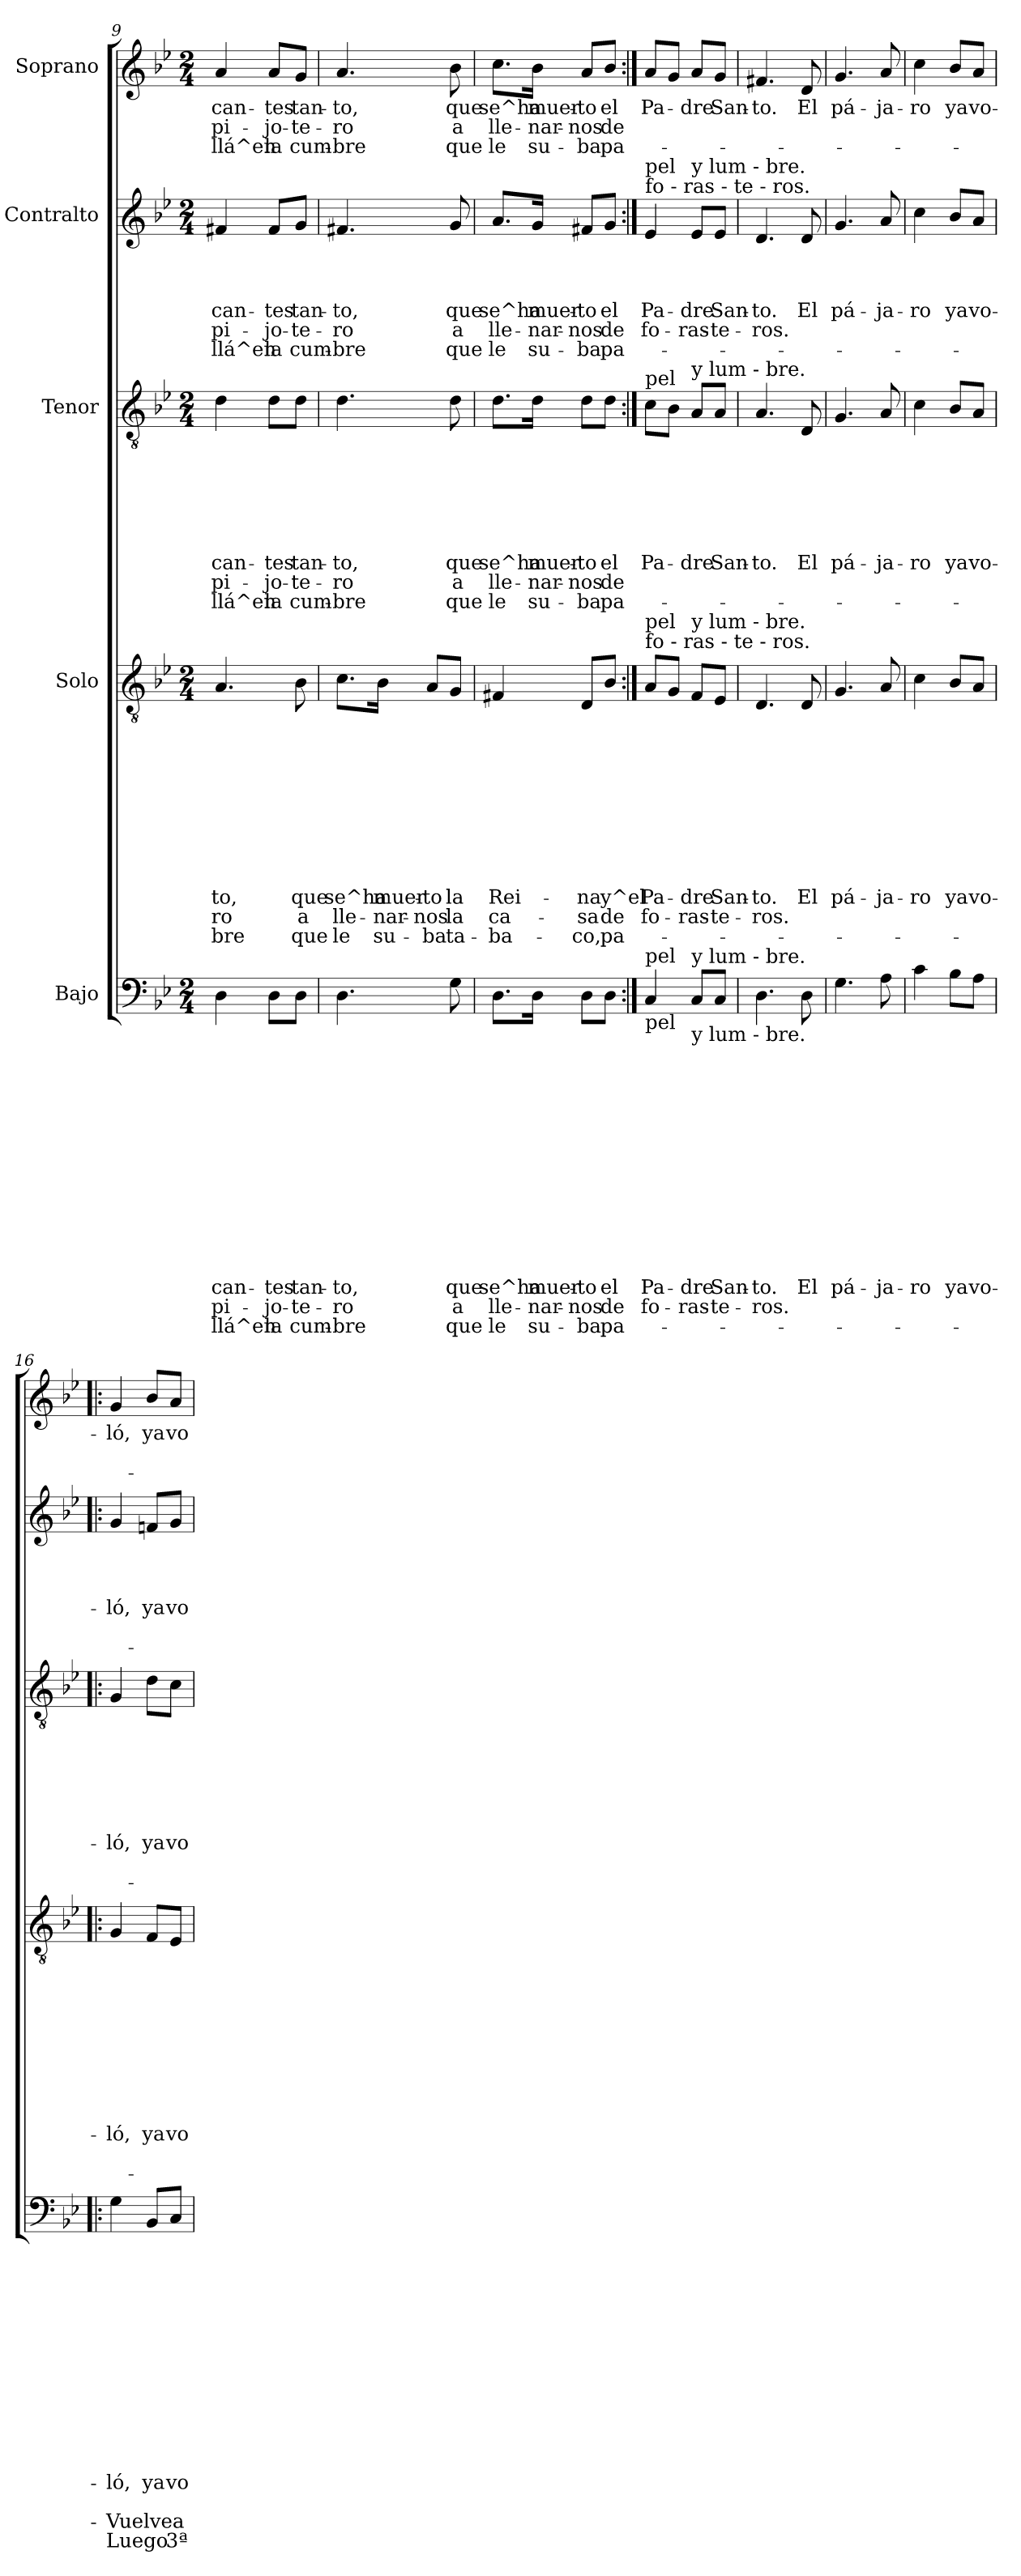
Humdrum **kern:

**kern	**text	**text	**text	**text	**text	**text	**text	**text	**text	**text	**text	**text	**text	**text	**text	**text	**kern	**text	**text	**text	**text	**text	**text	**text	**text	**text	**text	**text	**text	**kern	**text	**text	**text	**text	**text	**text	**text	**text	**text	**kern	**text	**text	**text	**text	**text	**text	**kern	**text	**text	**text
*part5	*part5	*part5	*part5	*part5	*part5	*part5	*part5	*part5	*part5	*part5	*part5	*part5	*part5	*part5	*part5	*part5	*part4	*part4	*part4	*part4	*part4	*part4	*part4	*part4	*part4	*part4	*part4	*part4	*part4	*part3	*part3	*part3	*part3	*part3	*part3	*part3	*part3	*part3	*part3	*part2	*part2	*part2	*part2	*part2	*part2	*part2	*part1	*part1	*part1	*part1
*staff5	*staff5	*staff5	*staff5	*staff5	*staff5	*staff5	*staff5	*staff5	*staff5	*staff5	*staff5	*staff5	*staff5	*staff5	*staff5	*staff5	*staff4	*staff4	*staff4	*staff4	*staff4	*staff4	*staff4	*staff4	*staff4	*staff4	*staff4	*staff4	*staff4	*staff3	*staff3	*staff3	*staff3	*staff3	*staff3	*staff3	*staff3	*staff3	*staff3	*staff2	*staff2	*staff2	*staff2	*staff2	*staff2	*staff2	*staff1	*staff1	*staff1	*staff1
*I"Bajo	*	*	*	*	*	*	*	*	*	*	*	*	*	*	*	*	*I"Solo	*	*	*	*	*	*	*	*	*	*	*	*	*I"Tenor	*	*	*	*	*	*	*	*	*	*I"Contralto	*	*	*	*	*	*	*I"Soprano	*	*	*
*clefF4	*	*	*	*	*	*	*	*	*	*	*	*	*	*	*	*	*clefGv2	*	*	*	*	*	*	*	*	*	*	*	*	*clefGv2	*	*	*	*	*	*	*	*	*	*clefG2	*	*	*	*	*	*	*clefG2	*	*	*
*k[b-e-]	*	*	*	*	*	*	*	*	*	*	*	*	*	*	*	*	*k[b-e-]	*	*	*	*	*	*	*	*	*	*	*	*	*k[b-e-]	*	*	*	*	*	*	*	*	*	*k[b-e-]	*	*	*	*	*	*	*k[b-e-]	*	*	*
*B-:	*	*	*	*	*	*	*	*	*	*	*	*	*	*	*	*	*B-:	*	*	*	*	*	*	*	*	*	*	*	*	*B-:	*	*	*	*	*	*	*	*	*	*B-:	*	*	*	*	*	*	*B-:	*	*	*
*M2/4	*	*	*	*	*	*	*	*	*	*	*	*	*	*	*	*	*M2/4	*	*	*	*	*	*	*	*	*	*	*	*	*M2/4	*	*	*	*	*	*	*	*	*	*M2/4	*	*	*	*	*	*	*M2/4	*	*	*
=9	=9	=9	=9	=9	=9	=9	=9	=9	=9	=9	=9	=9	=9	=9	=9	=9	=9	=9	=9	=9	=9	=9	=9	=9	=9	=9	=9	=9	=9	=9	=9	=9	=9	=9	=9	=9	=9	=9	=9	=9	=9	=9	=9	=9	=9	=9	=9	=9	=9	=9
!	!	!	!	!	!	!	!	!	!	!	!	!	!LO:LY:b	!LO:LY:b	!LO:LY:b	!	!	!	!	!	!	!	!	!	!	!	!LO:LY:b	!LO:LY:b	!LO:LY:b	!	!	!	!	!	!	!	!LO:LY:b	!LO:LY:b	!LO:LY:b	!	!	!	!	!LO:LY:b	!LO:LY:b	!LO:LY:b	!	!LO:LY:b	!LO:LY:b	!LO:LY:b
4D\	.	.	.	.	.	.	.	.	.	.	.	.	can-	pi-	-llá^en	.	4.A/	.	.	.	.	.	.	.	.	.	-to,	-ro	-bre	4d\	.	.	.	.	.	.	can-	pi-	-llá^en	4f#X/	.	.	.	can-	pi-	-llá^en	4a/	can-	pi-	-llá^en
!	!	!	!	!	!	!	!	!	!	!	!	!	!LO:LY:b	!LO:LY:b	!LO:LY:b	!	!	!	!	!	!	!	!	!	!	!	!	!	!	!	!	!	!	!	!	!	!LO:LY:b	!LO:LY:b	!LO:LY:b	!	!	!	!	!LO:LY:b	!LO:LY:b	!LO:LY:b	!	!LO:LY:b	!LO:LY:b	!LO:LY:b
8D\L	.	.	.	.	.	.	.	.	.	.	.	.	-tes	-jo-	la	.	.	.	.	.	.	.	.	.	.	.	.	.	.	8d\L	.	.	.	.	.	.	-tes	-jo-	la	8f#/L	.	.	.	-tes	-jo-	la	8a/L	-tes	-jo-	la
!	!	!	!	!	!	!	!	!	!	!	!	!	!LO:LY:b	!LO:LY:b	!LO:LY:b	!	!	!	!	!	!	!	!	!	!	!	!LO:LY:b	!LO:LY:b	!LO:LY:b	!	!	!	!	!	!	!	!LO:LY:b	!LO:LY:b	!LO:LY:b	!	!	!	!	!LO:LY:b	!LO:LY:b	!LO:LY:b	!	!LO:LY:b	!LO:LY:b	!LO:LY:b
8D\J	.	.	.	.	.	.	.	.	.	.	.	.	tan-	-te-	cum-	.	8B-\	.	.	.	.	.	.	.	.	.	que	a	que	8d\J	.	.	.	.	.	.	tan-	-te-	cum-	8g/J	.	.	.	tan-	-te-	cum-	8g/J	tan-	-te-	cum-
=10	=10	=10	=10	=10	=10	=10	=10	=10	=10	=10	=10	=10	=10	=10	=10	=10	=10	=10	=10	=10	=10	=10	=10	=10	=10	=10	=10	=10	=10	=10	=10	=10	=10	=10	=10	=10	=10	=10	=10	=10	=10	=10	=10	=10	=10	=10	=10	=10	=10	=10
!	!	!	!	!	!	!	!	!	!	!	!	!	!LO:LY:b	!LO:LY:b	!LO:LY:b	!	!	!	!	!	!	!	!	!	!	!	!LO:LY:b	!LO:LY:b	!LO:LY:b	!	!	!	!	!	!	!	!LO:LY:b	!LO:LY:b	!LO:LY:b	!	!	!	!	!LO:LY:b	!LO:LY:b	!LO:LY:b	!	!LO:LY:b	!LO:LY:b	!LO:LY:b
4.D\	.	.	.	.	.	.	.	.	.	.	.	.	-to,	-ro	-bre	.	8.c\L	.	.	.	.	.	.	.	.	.	se^ha	lle-	le	4.d\	.	.	.	.	.	.	-to,	-ro	-bre	4.f#X/	.	.	.	-to,	-ro	-bre	4.a/	-to,	-ro	-bre
!	!	!	!	!	!	!	!	!	!	!	!	!	!	!	!	!	!	!	!	!	!	!	!	!	!	!	!LO:LY:b	!LO:LY:b	!LO:LY:b	!	!	!	!	!	!	!	!	!	!	!	!	!	!	!	!	!	!	!	!	!
.	.	.	.	.	.	.	.	.	.	.	.	.	.	.	.	.	16B-\Jk	.	.	.	.	.	.	.	.	.	muer-	-nar-	su-	.	.	.	.	.	.	.	.	.	.	.	.	.	.	.	.	.	.	.	.	.
!	!	!	!	!	!	!	!	!	!	!	!	!	!	!	!	!	!	!	!	!	!	!	!	!	!	!	!LO:LY:b	!LO:LY:b	!LO:LY:b	!	!	!	!	!	!	!	!	!	!	!	!	!	!	!	!	!	!	!	!	!
.	.	.	.	.	.	.	.	.	.	.	.	.	.	.	.	.	8A/L	.	.	.	.	.	.	.	.	.	-to	-nos	-ba	.	.	.	.	.	.	.	.	.	.	.	.	.	.	.	.	.	.	.	.	.
!	!	!	!	!	!	!	!	!	!	!	!	!	!LO:LY:b	!LO:LY:b	!LO:LY:b	!	!	!	!	!	!	!	!	!	!	!	!LO:LY:b	!LO:LY:b	!LO:LY:b	!	!	!	!	!	!	!	!LO:LY:b	!LO:LY:b	!LO:LY:b	!	!	!	!	!LO:LY:b	!LO:LY:b	!LO:LY:b	!	!LO:LY:b	!LO:LY:b	!LO:LY:b
8G\	.	.	.	.	.	.	.	.	.	.	.	.	que	a	que	.	8G/J	.	.	.	.	.	.	.	.	.	la	la	ta-	8d\	.	.	.	.	.	.	que	a	que	8g/	.	.	.	que	a	que	8b-\	que	a	que
=11	=11	=11	=11	=11	=11	=11	=11	=11	=11	=11	=11	=11	=11	=11	=11	=11	=11	=11	=11	=11	=11	=11	=11	=11	=11	=11	=11	=11	=11	=11	=11	=11	=11	=11	=11	=11	=11	=11	=11	=11	=11	=11	=11	=11	=11	=11	=11	=11	=11	=11
!	!	!	!	!	!	!	!	!	!	!	!	!	!LO:LY:b	!LO:LY:b	!LO:LY:b	!	!	!	!	!	!	!	!	!	!	!	!LO:LY:b	!LO:LY:b	!LO:LY:b	!	!	!	!	!	!	!	!LO:LY:b	!LO:LY:b	!LO:LY:b	!	!	!	!	!LO:LY:b	!LO:LY:b	!LO:LY:b	!	!LO:LY:b	!LO:LY:b	!LO:LY:b
8.D\L	.	.	.	.	.	.	.	.	.	.	.	.	se^ha	lle-	le	.	4F#X/	.	.	.	.	.	.	.	.	.	Rei-	ca-	-ba-	8.d\L	.	.	.	.	.	.	se^ha	lle-	le	8.a/L	.	.	.	se^ha	lle-	le	8.cc\L	se^ha	lle-	le
!	!	!	!	!	!	!	!	!	!	!	!	!	!LO:LY:b	!LO:LY:b	!LO:LY:b	!	!	!	!	!	!	!	!	!	!	!	!	!	!	!	!	!	!	!	!	!	!LO:LY:b	!LO:LY:b	!LO:LY:b	!	!	!	!	!LO:LY:b	!LO:LY:b	!LO:LY:b	!	!LO:LY:b	!LO:LY:b	!LO:LY:b
16D\Jk	.	.	.	.	.	.	.	.	.	.	.	.	muer-	-nar-	su-	.	.	.	.	.	.	.	.	.	.	.	.	.	.	16d\Jk	.	.	.	.	.	.	muer-	-nar-	su-	16g/Jk	.	.	.	muer-	-nar-	su-	16b-\Jk	muer-	-nar-	su-
!	!	!	!	!	!	!	!	!	!	!	!	!	!LO:LY:b	!LO:LY:b	!LO:LY:b	!	!	!	!	!	!	!	!	!	!	!	!LO:LY:b	!LO:LY:b	!LO:LY:b	!	!	!	!	!	!	!	!LO:LY:b	!LO:LY:b	!LO:LY:b	!	!	!	!	!LO:LY:b	!LO:LY:b	!LO:LY:b	!	!LO:LY:b	!LO:LY:b	!LO:LY:b
8D\L	.	.	.	.	.	.	.	.	.	.	.	.	-to	-nos	-ba	.	8D/L	.	.	.	.	.	.	.	.	.	-na	-sa	-co,	8d\L	.	.	.	.	.	.	-to	-nos	-ba	8f#X/L	.	.	.	-to	-nos	-ba	8a/L	-to	-nos	-ba
!	!	!	!	!	!	!	!	!	!	!	!	!	!LO:LY:b	!LO:LY:b	!LO:LY:b	!	!	!	!	!	!	!	!	!	!	!	!LO:LY:b	!LO:LY:b	!LO:LY:b	!	!	!	!	!	!	!	!LO:LY:b	!LO:LY:b	!LO:LY:b	!	!	!	!	!LO:LY:b	!LO:LY:b	!LO:LY:b	!	!LO:LY:b	!LO:LY:b	!LO:LY:b
8D\J	.	.	.	.	.	.	.	.	.	.	.	.	el	de	pa-	.	8B-/J	.	.	.	.	.	.	.	.	.	y^el	de	pa-	8d\J	.	.	.	.	.	.	el	de	pa-	8g/J	.	.	.	el	de	pa-	8b-/J	el	de	pa-
!!LO:PB:g=z
=12:|!	=12:|!	=12:|!	=12:|!	=12:|!	=12:|!	=12:|!	=12:|!	=12:|!	=12:|!	=12:|!	=12:|!	=12:|!	=12:|!	=12:|!	=12:|!	=12:|!	=12:|!	=12:|!	=12:|!	=12:|!	=12:|!	=12:|!	=12:|!	=12:|!	=12:|!	=12:|!	=12:|!	=12:|!	=12:|!	=12:|!	=12:|!	=12:|!	=12:|!	=12:|!	=12:|!	=12:|!	=12:|!	=12:|!	=12:|!	=12:|!	=12:|!	=12:|!	=12:|!	=12:|!	=12:|!	=12:|!	=12:|!	=12:|!	=12:|!	=12:|!
!	!	!	!	!	!	!	!	!	!	!	!	!	!	!	!	!	!	!	!	!	!	!	!	!	!	!	!	!	!	!	!	!	!	!	!	!	!	!	!	!LO:TX:a:t=fo - ras - te - ros.	!	!	!	!	!	!	!	!	!	!
!	!	!	!	!	!	!	!	!	!	!	!	!	!	!	!	!	!	!	!	!	!	!	!	!	!	!	!	!	!	!	!	!	!	!	!	!	!	!	!	!LO:TX:a:t=pel	!	!	!	!	!	!	!	!	!	!
!	!	!	!	!	!	!	!	!	!	!	!	!	!	!	!	!	!	!	!	!	!	!	!	!	!	!	!	!	!	!LO:TX:a:t=pel	!	!	!	!	!	!	!	!	!	!	!	!	!	!	!	!	!	!	!	!
!	!	!	!	!	!	!	!	!	!	!	!	!	!	!	!	!	!LO:TX:a:t=fo - ras - te - ros.	!	!	!	!	!	!	!	!	!	!	!	!	!	!	!	!	!	!	!	!	!	!	!	!	!	!	!	!	!	!	!	!	!
!	!	!	!	!	!	!	!	!	!	!	!	!	!	!	!	!	!LO:TX:a:t=pel	!	!	!	!	!	!	!	!	!	!	!	!	!	!	!	!	!	!	!	!	!	!	!	!	!	!	!	!	!	!	!	!	!
!LO:TX:a:t=pel	!	!	!	!	!	!	!	!	!	!	!	!	!	!	!	!	!	!	!	!	!	!	!	!	!	!	!	!	!	!	!	!	!	!	!	!	!	!	!	!	!	!	!	!	!	!	!	!	!	!
!LO:TX:b:t=pel	!	!	!	!	!	!	!	!	!	!	!	!	!	!	!	!	!	!	!	!	!	!	!	!	!	!	!	!	!	!	!	!	!	!	!	!	!	!	!	!	!	!	!	!	!	!	!	!	!	!
!	!	!	!	!	!	!	!	!	!	!	!	!	!LO:LY:b	!LO:LY:b	!	!	!	!	!	!	!	!	!	!	!	!	!LO:LY:b	!LO:LY:b	!	!	!	!	!	!	!	!	!LO:LY:b	!	!	!	!	!	!	!LO:LY:b	!LO:LY:b	!	!	!LO:LY:b	!	!
4C/	.	.	.	.	.	.	.	.	.	.	.	.	Pa-	fo-	.	.	8A/L	.	.	.	.	.	.	.	.	.	Pa-	fo-	.	8c\L	.	.	.	.	.	.	Pa-	.	.	4e-/	.	.	.	Pa-	fo-	.	8a/L	Pa-	.	.
.	.	.	.	.	.	.	.	.	.	.	.	.	.	.	.	.	8G/J	.	.	.	.	.	.	.	.	.	.	.	.	8B-\J	.	.	.	.	.	.	.	.	.	.	.	.	.	.	.	.	8g/J	.	.	.
!	!	!	!	!	!	!	!	!	!	!	!	!	!	!	!	!	!	!	!	!	!	!	!	!	!	!	!	!	!	!	!	!	!	!	!	!	!	!	!	!LO:TX:a:t=y lum - bre.	!	!	!	!	!	!	!	!	!	!
!	!	!	!	!	!	!	!	!	!	!	!	!	!	!	!	!	!	!	!	!	!	!	!	!	!	!	!	!	!	!LO:TX:a:t=y lum - bre.	!	!	!	!	!	!	!	!	!	!	!	!	!	!	!	!	!	!	!	!
!	!	!	!	!	!	!	!	!	!	!	!	!	!	!	!	!	!LO:TX:a:t=y lum - bre.	!	!	!	!	!	!	!	!	!	!	!	!	!	!	!	!	!	!	!	!	!	!	!	!	!	!	!	!	!	!	!	!	!
!LO:TX:a:t=y lum - bre.	!	!	!	!	!	!	!	!	!	!	!	!	!	!	!	!	!	!	!	!	!	!	!	!	!	!	!	!	!	!	!	!	!	!	!	!	!	!	!	!	!	!	!	!	!	!	!	!	!	!
!LO:TX:b:t=y lum - bre.	!	!	!	!	!	!	!	!	!	!	!	!	!	!	!	!	!	!	!	!	!	!	!	!	!	!	!	!	!	!	!	!	!	!	!	!	!	!	!	!	!	!	!	!	!	!	!	!	!	!
!	!	!	!	!	!	!	!	!	!	!	!	!	!LO:LY:b	!LO:LY:b	!	!	!	!	!	!	!	!	!	!	!	!	!LO:LY:b	!LO:LY:b	!	!	!	!	!	!	!	!	!LO:LY:b	!	!	!	!	!	!	!LO:LY:b	!LO:LY:b	!	!	!LO:LY:b	!	!
8C/L	.	.	.	.	.	.	.	.	.	.	.	.	-dre	-ras-	.	.	8F/L	.	.	.	.	.	.	.	.	.	-dre	-ras-	.	8A/L	.	.	.	.	.	.	-dre	.	.	8e-/L	.	.	.	-dre	-ras-	.	8a/L	-dre	.	.
!	!	!	!	!	!	!	!	!	!	!	!	!	!LO:LY:b	!LO:LY:b	!	!	!	!	!	!	!	!	!	!	!	!	!LO:LY:b	!LO:LY:b	!	!	!	!	!	!	!	!	!LO:LY:b	!	!	!	!	!	!	!LO:LY:b	!LO:LY:b	!	!	!LO:LY:b	!	!
8C/J	.	.	.	.	.	.	.	.	.	.	.	.	San-	-te-	.	.	8E-/J	.	.	.	.	.	.	.	.	.	San-	-te-	.	8A/J	.	.	.	.	.	.	San-	.	.	8e-/J	.	.	.	San-	-te-	.	8g/J	San-	.	.
=13	=13	=13	=13	=13	=13	=13	=13	=13	=13	=13	=13	=13	=13	=13	=13	=13	=13	=13	=13	=13	=13	=13	=13	=13	=13	=13	=13	=13	=13	=13	=13	=13	=13	=13	=13	=13	=13	=13	=13	=13	=13	=13	=13	=13	=13	=13	=13	=13	=13	=13
!	!	!	!	!	!	!	!	!	!	!	!	!	!LO:LY:b	!LO:LY:b	!	!	!	!	!	!	!	!	!	!	!	!	!LO:LY:b	!LO:LY:b	!	!	!	!	!	!	!	!	!LO:LY:b	!	!	!	!	!	!	!LO:LY:b	!LO:LY:b	!	!	!LO:LY:b	!	!
4.D\	.	.	.	.	.	.	.	.	.	.	.	.	-to.	-ros.	.	.	4.D/	.	.	.	.	.	.	.	.	.	-to.	-ros.	.	4.A/	.	.	.	.	.	.	-to.	.	.	4.d/	.	.	.	-to.	-ros.	.	4.f#X/	-to.	.	.
!	!	!	!	!	!	!	!	!	!	!	!	!	!LO:LY:b	!	!	!	!	!	!	!	!	!	!	!	!	!	!LO:LY:b	!	!	!	!	!	!	!	!	!	!LO:LY:b	!	!	!	!	!	!	!LO:LY:b	!	!	!	!LO:LY:b	!	!
8D\	.	.	.	.	.	.	.	.	.	.	.	.	El	.	.	.	8D/	.	.	.	.	.	.	.	.	.	El	.	.	8D/	.	.	.	.	.	.	El	.	.	8d/	.	.	.	El	.	.	8d/	El	.	.
=14	=14	=14	=14	=14	=14	=14	=14	=14	=14	=14	=14	=14	=14	=14	=14	=14	=14	=14	=14	=14	=14	=14	=14	=14	=14	=14	=14	=14	=14	=14	=14	=14	=14	=14	=14	=14	=14	=14	=14	=14	=14	=14	=14	=14	=14	=14	=14	=14	=14	=14
!	!	!	!	!	!	!	!	!	!	!	!	!	!LO:LY:b	!	!	!	!	!	!	!	!	!	!	!	!	!	!LO:LY:b	!	!	!	!	!	!	!	!	!	!LO:LY:b	!	!	!	!	!	!	!LO:LY:b	!	!	!	!LO:LY:b	!	!
4.G\	.	.	.	.	.	.	.	.	.	.	.	.	pá-	.	.	.	4.G/	.	.	.	.	.	.	.	.	.	pá-	.	.	4.G/	.	.	.	.	.	.	pá-	.	.	4.g/	.	.	.	pá-	.	.	4.g/	pá-	.	.
!	!	!	!	!	!	!	!	!	!	!	!	!	!LO:LY:b	!	!	!	!	!	!	!	!	!	!	!	!	!	!LO:LY:b	!	!	!	!	!	!	!	!	!	!LO:LY:b	!	!	!	!	!	!	!LO:LY:b	!	!	!	!LO:LY:b	!	!
8A\	.	.	.	.	.	.	.	.	.	.	.	.	-ja-	.	.	.	8A/	.	.	.	.	.	.	.	.	.	-ja-	.	.	8A/	.	.	.	.	.	.	-ja-	.	.	8a/	.	.	.	-ja-	.	.	8a/	-ja-	.	.
=15	=15	=15	=15	=15	=15	=15	=15	=15	=15	=15	=15	=15	=15	=15	=15	=15	=15	=15	=15	=15	=15	=15	=15	=15	=15	=15	=15	=15	=15	=15	=15	=15	=15	=15	=15	=15	=15	=15	=15	=15	=15	=15	=15	=15	=15	=15	=15	=15	=15	=15
!	!	!	!	!	!	!	!	!	!	!	!	!	!LO:LY:b	!	!	!	!	!	!	!	!	!	!	!	!	!	!LO:LY:b	!	!	!	!	!	!	!	!	!	!LO:LY:b	!	!	!	!	!	!	!LO:LY:b	!	!	!	!LO:LY:b	!	!
4c\	.	.	.	.	.	.	.	.	.	.	.	.	-ro	.	.	.	4c\	.	.	.	.	.	.	.	.	.	-ro	.	.	4c\	.	.	.	.	.	.	-ro	.	.	4cc\	.	.	.	-ro	.	.	4cc\	-ro	.	.
!	!	!	!	!	!	!	!	!	!	!	!	!	!LO:LY:b	!	!	!	!	!	!	!	!	!	!	!	!	!	!LO:LY:b	!	!	!	!	!	!	!	!	!	!LO:LY:b	!	!	!	!	!	!	!LO:LY:b	!	!	!	!LO:LY:b	!	!
8B-\L	.	.	.	.	.	.	.	.	.	.	.	.	ya	.	.	.	8B-/L	.	.	.	.	.	.	.	.	.	ya	.	.	8B-/L	.	.	.	.	.	.	ya	.	.	8b-/L	.	.	.	ya	.	.	8b-/L	ya	.	.
!	!	!	!	!	!	!	!	!	!	!	!	!	!LO:LY:b	!	!	!	!	!	!	!	!	!	!	!	!	!	!LO:LY:b	!	!	!	!	!	!	!	!	!	!LO:LY:b	!	!	!	!	!	!	!LO:LY:b	!	!	!	!LO:LY:b	!	!
8A\J	.	.	.	.	.	.	.	.	.	.	.	.	vo-	.	.	.	8A/J	.	.	.	.	.	.	.	.	.	vo-	.	.	8A/J	.	.	.	.	.	.	vo-	.	.	8a/J	.	.	.	vo-	.	.	8a/J	vo-	.	.
=16!|:	=16!|:	=16!|:	=16!|:	=16!|:	=16!|:	=16!|:	=16!|:	=16!|:	=16!|:	=16!|:	=16!|:	=16!|:	=16!|:	=16!|:	=16!|:	=16!|:	=16!|:	=16!|:	=16!|:	=16!|:	=16!|:	=16!|:	=16!|:	=16!|:	=16!|:	=16!|:	=16!|:	=16!|:	=16!|:	=16!|:	=16!|:	=16!|:	=16!|:	=16!|:	=16!|:	=16!|:	=16!|:	=16!|:	=16!|:	=16!|:	=16!|:	=16!|:	=16!|:	=16!|:	=16!|:	=16!|:	=16!|:	=16!|:	=16!|:	=16!|:
!	!	!	!	!	!	!	!	!	!	!	!	!	!LO:LY:b	!	!LO:LY:b	!LO:LY:b	!	!	!	!	!	!	!	!	!	!	!LO:LY:b	!	!	!	!	!	!	!	!	!	!LO:LY:b	!	!	!	!	!	!	!LO:LY:b	!	!	!	!LO:LY:b	!	!
4G\	.	.	.	.	.	.	.	.	.	.	.	.	-ló,	.	-Vuelvea	Luego	4G/	.	.	.	.	.	.	.	.	.	-ló,	.	.	4G/	.	.	.	.	.	.	-ló,	.	.	4g/	.	.	.	-ló,	.	.	4g/	-ló,	.	.
!	!	!	!	!	!	!	!	!	!	!	!	!	!LO:LY:b	!	!	!	!	!	!	!	!	!	!	!	!	!	!LO:LY:b	!	!	!	!	!	!	!	!	!	!LO:LY:b	!	!	!	!	!	!	!LO:LY:b	!	!	!	!LO:LY:b	!	!
8BB-/L	.	.	.	.	.	.	.	.	.	.	.	.	ya	.	.	.	8F/L	.	.	.	.	.	.	.	.	.	ya	.	.	8d\L	.	.	.	.	.	.	ya	.	.	8fn/L	.	.	.	ya	.	.	8b-/L	ya	.	.
!	!	!	!	!	!	!	!	!	!	!	!	!	!LO:LY:b	!	!	!LO:LY:b	!	!	!	!	!	!	!	!	!	!	!LO:LY:b	!	!	!	!	!	!	!	!	!	!LO:LY:b	!	!	!	!	!	!	!LO:LY:b	!	!	!	!LO:LY:b	!	!
8C/J	.	.	.	.	.	.	.	.	.	.	.	.	vo-	.	.	3ª	8E-/J	.	.	.	.	.	.	.	.	.	vo-	.	.	8c\J	.	.	.	.	.	.	vo-	.	.	8g/J	.	.	.	vo-	.	.	8a/J	vo-	.	.
=	=	=	=	=	=	=	=	=	=	=	=	=	=	=	=	=	=	=	=	=	=	=	=	=	=	=	=	=	=	=	=	=	=	=	=	=	=	=	=	=	=	=	=	=	=	=	=	=	=	=
*-	*-	*-	*-	*-	*-	*-	*-	*-	*-	*-	*-	*-	*-	*-	*-	*-	*-	*-	*-	*-	*-	*-	*-	*-	*-	*-	*-	*-	*-	*-	*-	*-	*-	*-	*-	*-	*-	*-	*-	*-	*-	*-	*-	*-	*-	*-	*-	*-	*-	*-
